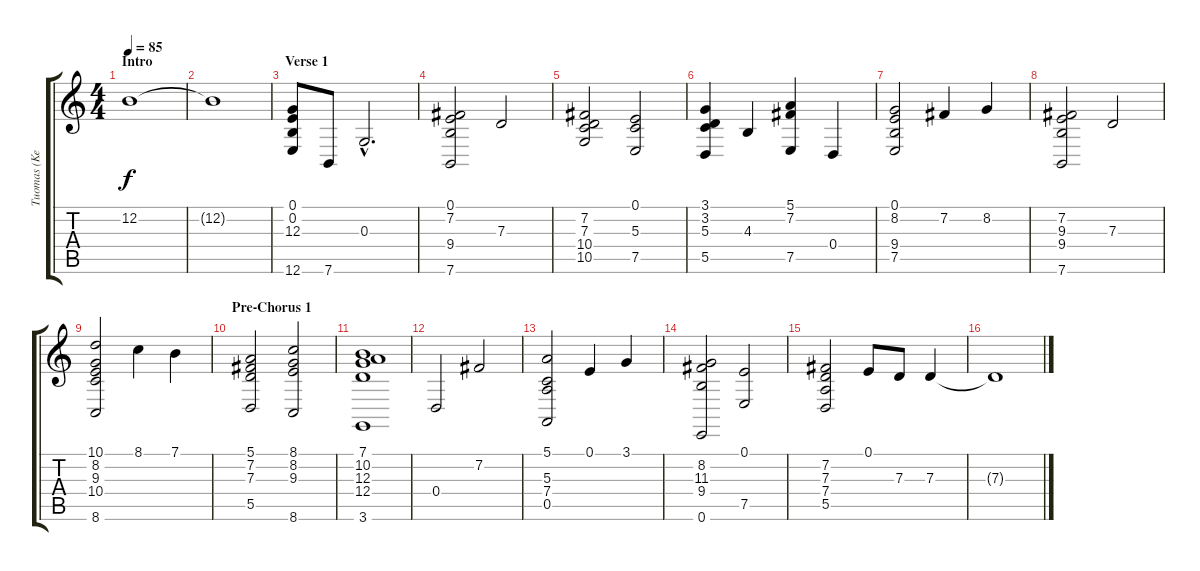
\track ("Tuomas (Keyboards)" "Tuomas (Ke") {instrument stringensemble1}
\staff {score tabs}
\tuning (E4 B3 G3 D3 A2 E2) {hide}
\ts (4 4)
\section ("" "Intro")
\tempo 85
\clef g2
\ks c
12.2.1{dy f instrument stringensemble1} |
12.2{t}.1 |
\section ("" "Verse 1")
(0.1 0.2 12.3 12.6).8 7.6.8 0.3{hac}.2{d} |
(0.1 7.2 9.4 7.6).2 7.3.2 |
(7.2 7.3 10.4 10.5).2 (0.1 5.3 7.5).2 |
(3.1 3.2 5.3 5.5).4 4.3.4 (5.1 7.2 7.5).4 0.4.4 |
(0.1 8.2 9.4 7.5).2 7.2.4 8.2.4 |
(7.2 9.3 9.4 7.6).2 7.3.2 |
(10.1 8.2 9.3 10.4 8.6).2 8.1.4 7.1.4 |
\section ("" "Pre-Chorus 1")
(5.1 7.2 7.3 5.5).2 (8.1 8.2 9.3 8.6).2 |
(7.1 10.2 12.3 12.4 3.6).1 |
0.4.2 7.2.2 |
(5.1 5.3 7.4 0.5).2 0.1.4 3.1.4 |
(8.2 11.3 9.4 0.6).2 (0.1 7.5).2 |
(7.2 7.3 7.4 5.5).2 0.1.8 7.3.8 7.3.4 |
7.3{t}.1
